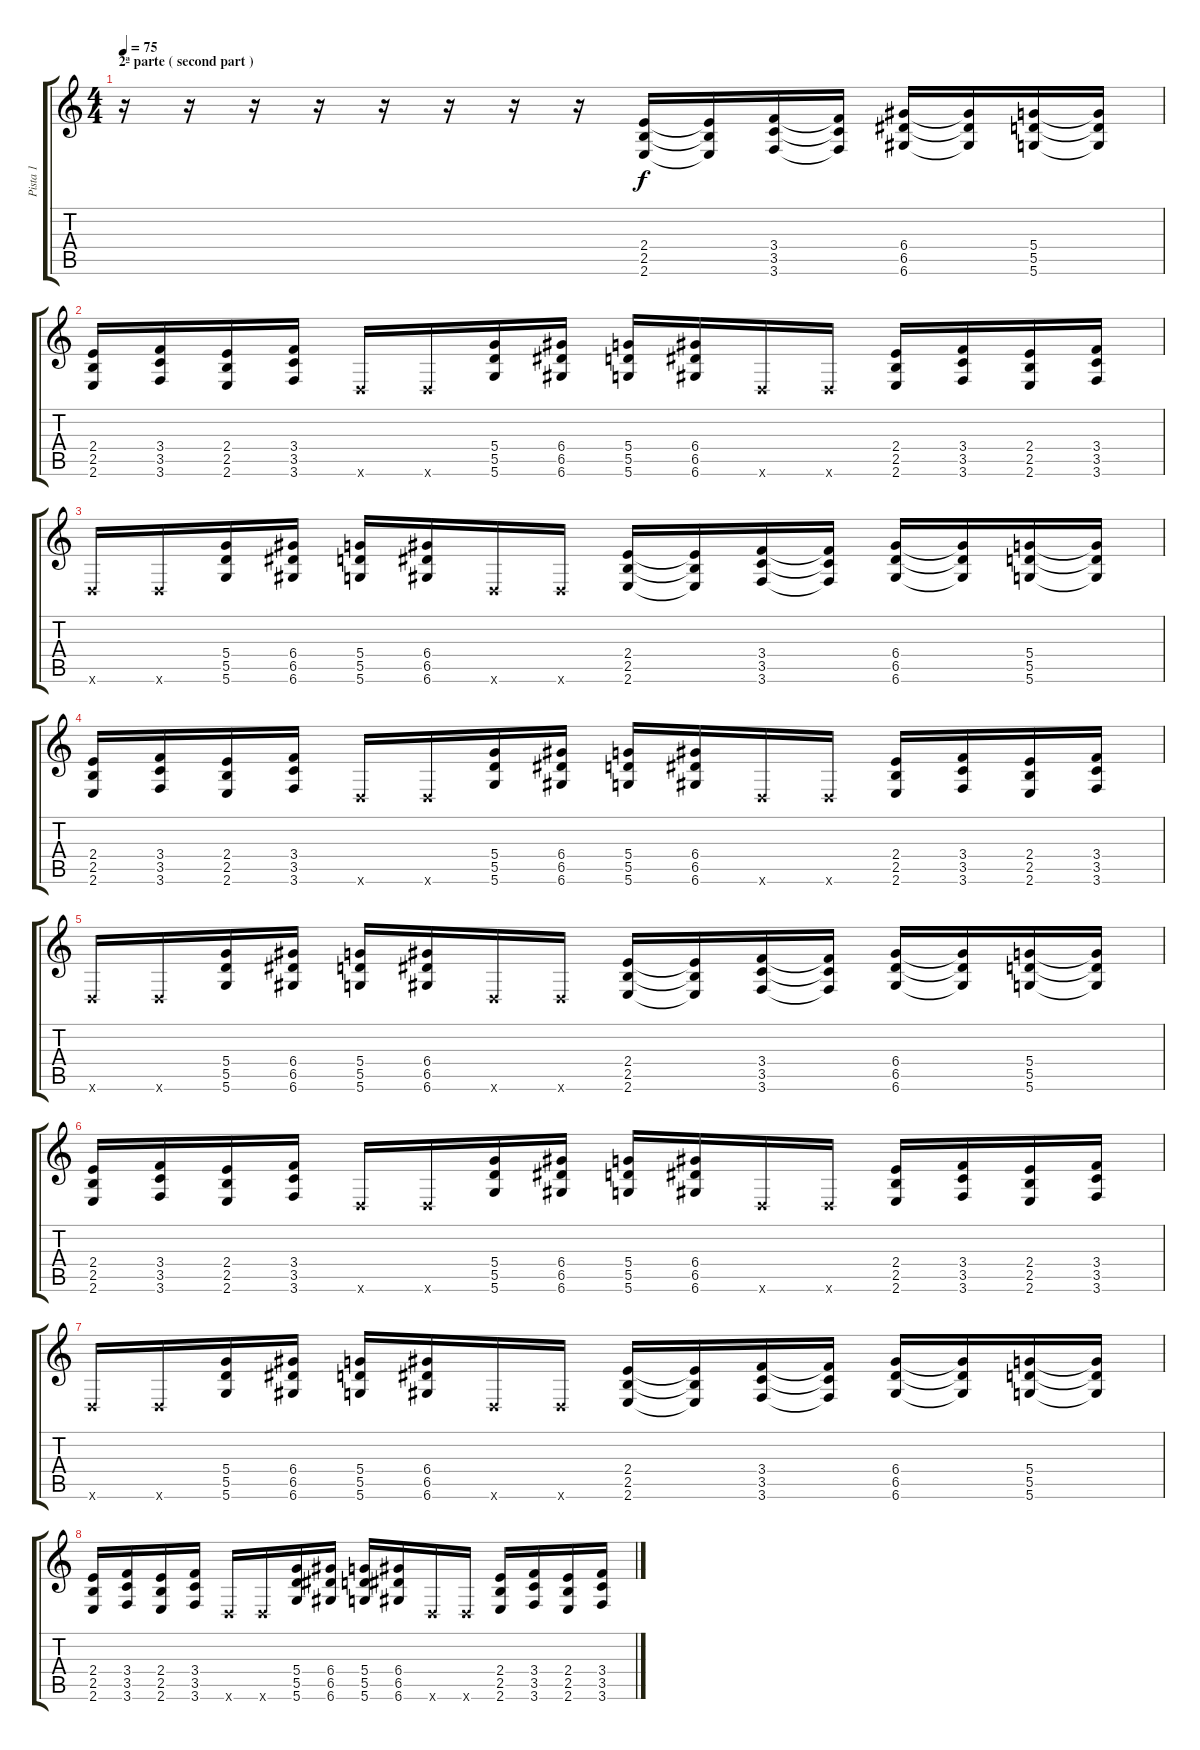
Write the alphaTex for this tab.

\track ("Pista 1" "Pista 1") {instrument distortionguitar}
\staff {score tabs}
\tuning (E4 B3 G3 D3 A2 D2) {hide}
\ts (4 4)
\section ("" "2ª parte ( second part )")
\tempo 75
\clef g2
\ks c
r.16{dy f} r.16 r.16 r.16 r.16 r.16 r.16 r.16 (2.4 2.5 2.6).16 (2.4{t} 2.5{t} 2.6{t}).16 (3.4 3.5 3.6).16 (3.4{t} 3.5{t} 3.6{t}).16 (6.4 6.5 6.6).16 (6.4{t} 6.5{t} 6.6{t}).16 (5.4 5.5 5.6).16 (5.4{t} 5.5{t} 5.6{t}).16 |
(2.4 2.5 2.6).16 (3.4 3.5 3.6).16 (2.4 2.5 2.6).16 (3.4 3.5 3.6).16 0.6{x}.16 0.6{x}.16 (5.4 5.5 5.6).16 (6.4 6.5 6.6).16 (5.4 5.5 5.6).16 (6.4 6.5 6.6).16 0.6{x}.16 0.6{x}.16 (2.4 2.5 2.6).16 (3.4 3.5 3.6).16 (2.4 2.5 2.6).16 (3.4 3.5 3.6).16 |
0.6{x}.16 0.6{x}.16 (5.4 5.5 5.6).16 (6.4 6.5 6.6).16 (5.4 5.5 5.6).16 (6.4 6.5 6.6).16 0.6{x}.16 0.6{x}.16 (2.4 2.5 2.6).16 (2.4{t} 2.5{t} 2.6{t}).16 (3.4 3.5 3.6).16 (3.4{t} 3.5{t} 3.6{t}).16 (6.4 6.5 6.6).16 (6.4{t} 6.5{t} 6.6{t}).16 (5.4 5.5 5.6).16 (5.4{t} 5.5{t} 5.6{t}).16 |
(2.4 2.5 2.6).16 (3.4 3.5 3.6).16 (2.4 2.5 2.6).16 (3.4 3.5 3.6).16 0.6{x}.16 0.6{x}.16 (5.4 5.5 5.6).16 (6.4 6.5 6.6).16 (5.4 5.5 5.6).16 (6.4 6.5 6.6).16 0.6{x}.16 0.6{x}.16 (2.4 2.5 2.6).16 (3.4 3.5 3.6).16 (2.4 2.5 2.6).16 (3.4 3.5 3.6).16 |
0.6{x}.16 0.6{x}.16 (5.4 5.5 5.6).16 (6.4 6.5 6.6).16 (5.4 5.5 5.6).16 (6.4 6.5 6.6).16 0.6{x}.16 0.6{x}.16 (2.4 2.5 2.6).16 (2.4{t} 2.5{t} 2.6{t}).16 (3.4 3.5 3.6).16 (3.4{t} 3.5{t} 3.6{t}).16 (6.4 6.5 6.6).16 (6.4{t} 6.5{t} 6.6{t}).16 (5.4 5.5 5.6).16 (5.4{t} 5.5{t} 5.6{t}).16 |
(2.4 2.5 2.6).16 (3.4 3.5 3.6).16 (2.4 2.5 2.6).16 (3.4 3.5 3.6).16 0.6{x}.16 0.6{x}.16 (5.4 5.5 5.6).16 (6.4 6.5 6.6).16 (5.4 5.5 5.6).16 (6.4 6.5 6.6).16 0.6{x}.16 0.6{x}.16 (2.4 2.5 2.6).16 (3.4 3.5 3.6).16 (2.4 2.5 2.6).16 (3.4 3.5 3.6).16 |
0.6{x}.16 0.6{x}.16 (5.4 5.5 5.6).16 (6.4 6.5 6.6).16 (5.4 5.5 5.6).16 (6.4 6.5 6.6).16 0.6{x}.16 0.6{x}.16 (2.4 2.5 2.6).16 (2.4{t} 2.5{t} 2.6{t}).16 (3.4 3.5 3.6).16 (3.4{t} 3.5{t} 3.6{t}).16 (6.4 6.5 6.6).16 (6.4{t} 6.5{t} 6.6{t}).16 (5.4 5.5 5.6).16 (5.4{t} 5.5{t} 5.6{t}).16 |
(2.4 2.5 2.6).16 (3.4 3.5 3.6).16 (2.4 2.5 2.6).16 (3.4 3.5 3.6).16 0.6{x}.16 0.6{x}.16 (5.4 5.5 5.6).16 (6.4 6.5 6.6).16 (5.4 5.5 5.6).16 (6.4 6.5 6.6).16 0.6{x}.16 0.6{x}.16 (2.4 2.5 2.6).16 (3.4 3.5 3.6).16 (2.4 2.5 2.6).16 (3.4 3.5 3.6).16
